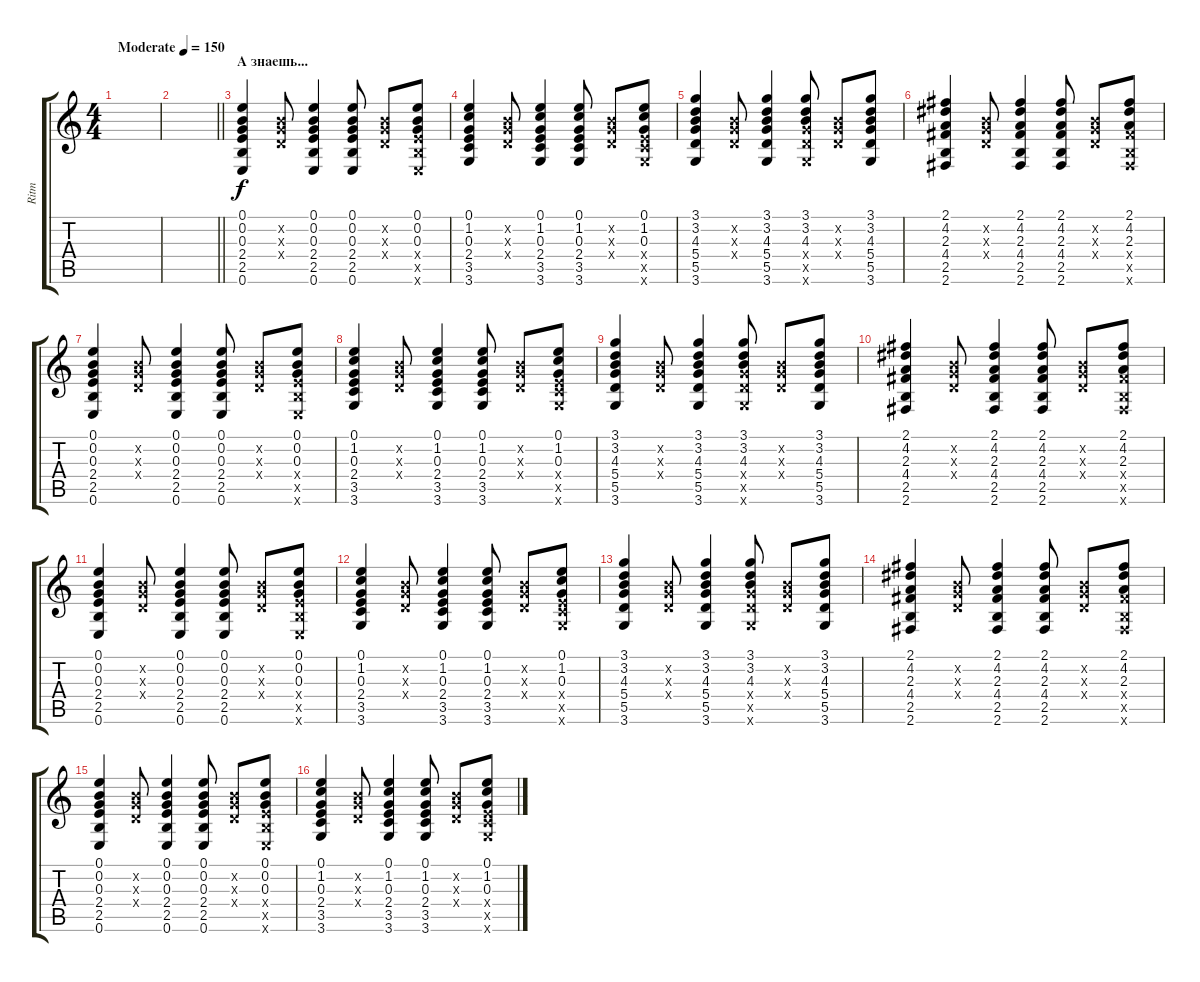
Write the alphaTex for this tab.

\track ("Ritm" "Ritm") {instrument acousticguitarnylon}
\staff {score tabs}
\tuning (E4 B3 G3 D3 A2 E2) {hide}
\ts (4 4)
\tempo (150 "Moderate")
\clef g2
\ks c
|
\barLineRight lightlight
|
\section ("" "А знаешь...")
(0.1 0.2 0.3 2.4 2.5 0.6).4 (0.2{x} 0.3{x} 0.4{x}).8 (0.1 0.2 0.3 2.4 2.5 0.6).4 (0.1 0.2 0.3 2.4 2.5 0.6).8 (0.2{x} 0.3{x} 0.4{x}).8 (0.1 0.2 0.3 2.4{x} 2.5{x} 0.6{x}).8 |
(0.1 1.2 0.3 2.4 3.5 3.6).4 (0.2{x} 0.3{x} 0.4{x}).8 (0.1 1.2 0.3 2.4 3.5 3.6).4 (0.1 1.2 0.3 2.4 3.5 3.6).8 (0.2{x} 0.3{x} 0.4{x}).8 (0.1 1.2 0.3 2.4{x} 3.5{x} 3.6{x}).8 |
(3.1 3.2 4.3 5.4 5.5 3.6).4 (0.2{x} 0.3{x} 0.4{x}).8 (3.1 3.2 4.3 5.4 5.5 3.6).4 (3.1 3.2 4.3 5.4{x} 5.5{x} 3.6{x}).8 (0.2{x} 0.3{x} 0.4{x}).8 (3.1 3.2 4.3 5.4 5.5 3.6).8 |
(2.1 4.2 2.3 4.4 2.5 2.6).4 (0.2{x} 0.3{x} 0.4{x}).8 (2.1 4.2 2.3 4.4 2.5 2.6).4 (2.1 4.2 2.3 4.4 2.5 2.6).8 (0.2{x} 0.3{x} 0.4{x}).8 (2.1 4.2 2.3 4.4{x} 2.5{x} 2.6{x}).8 |
(0.1 0.2 0.3 2.4 2.5 0.6).4 (0.2{x} 0.3{x} 0.4{x}).8 (0.1 0.2 0.3 2.4 2.5 0.6).4 (0.1 0.2 0.3 2.4 2.5 0.6).8 (0.2{x} 0.3{x} 0.4{x}).8 (0.1 0.2 0.3 2.4{x} 2.5{x} 0.6{x}).8 |
(0.1 1.2 0.3 2.4 3.5 3.6).4 (0.2{x} 0.3{x} 0.4{x}).8 (0.1 1.2 0.3 2.4 3.5 3.6).4 (0.1 1.2 0.3 2.4 3.5 3.6).8 (0.2{x} 0.3{x} 0.4{x}).8 (0.1 1.2 0.3 2.4{x} 3.5{x} 3.6{x}).8 |
(3.1 3.2 4.3 5.4 5.5 3.6).4 (0.2{x} 0.3{x} 0.4{x}).8 (3.1 3.2 4.3 5.4 5.5 3.6).4 (3.1 3.2 4.3 5.4{x} 5.5{x} 3.6{x}).8 (0.2{x} 0.3{x} 0.4{x}).8 (3.1 3.2 4.3 5.4 5.5 3.6).8 |
(2.1 4.2 2.3 4.4 2.5 2.6).4 (0.2{x} 0.3{x} 0.4{x}).8 (2.1 4.2 2.3 4.4 2.5 2.6).4 (2.1 4.2 2.3 4.4 2.5 2.6).8 (0.2{x} 0.3{x} 0.4{x}).8 (2.1 4.2 2.3 4.4{x} 2.5{x} 2.6{x}).8 |
(0.1 0.2 0.3 2.4 2.5 0.6).4 (0.2{x} 0.3{x} 0.4{x}).8 (0.1 0.2 0.3 2.4 2.5 0.6).4 (0.1 0.2 0.3 2.4 2.5 0.6).8 (0.2{x} 0.3{x} 0.4{x}).8 (0.1 0.2 0.3 2.4{x} 2.5{x} 0.6{x}).8 |
(0.1 1.2 0.3 2.4 3.5 3.6).4 (0.2{x} 0.3{x} 0.4{x}).8 (0.1 1.2 0.3 2.4 3.5 3.6).4 (0.1 1.2 0.3 2.4 3.5 3.6).8 (0.2{x} 0.3{x} 0.4{x}).8 (0.1 1.2 0.3 2.4{x} 3.5{x} 3.6{x}).8 |
(3.1 3.2 4.3 5.4 5.5 3.6).4 (0.2{x} 0.3{x} 0.4{x}).8 (3.1 3.2 4.3 5.4 5.5 3.6).4 (3.1 3.2 4.3 5.4{x} 5.5{x} 3.6{x}).8 (0.2{x} 0.3{x} 0.4{x}).8 (3.1 3.2 4.3 5.4 5.5 3.6).8 |
(2.1 4.2 2.3 4.4 2.5 2.6).4 (0.2{x} 0.3{x} 0.4{x}).8 (2.1 4.2 2.3 4.4 2.5 2.6).4 (2.1 4.2 2.3 4.4 2.5 2.6).8 (0.2{x} 0.3{x} 0.4{x}).8 (2.1 4.2 2.3 4.4{x} 2.5{x} 2.6{x}).8 |
(0.1 0.2 0.3 2.4 2.5 0.6).4 (0.2{x} 0.3{x} 0.4{x}).8 (0.1 0.2 0.3 2.4 2.5 0.6).4 (0.1 0.2 0.3 2.4 2.5 0.6).8 (0.2{x} 0.3{x} 0.4{x}).8 (0.1 0.2 0.3 2.4{x} 2.5{x} 0.6{x}).8 |
(0.1 1.2 0.3 2.4 3.5 3.6).4 (0.2{x} 0.3{x} 0.4{x}).8 (0.1 1.2 0.3 2.4 3.5 3.6).4 (0.1 1.2 0.3 2.4 3.5 3.6).8 (0.2{x} 0.3{x} 0.4{x}).8 (0.1 1.2 0.3 2.4{x} 3.5{x} 3.6{x}).8
